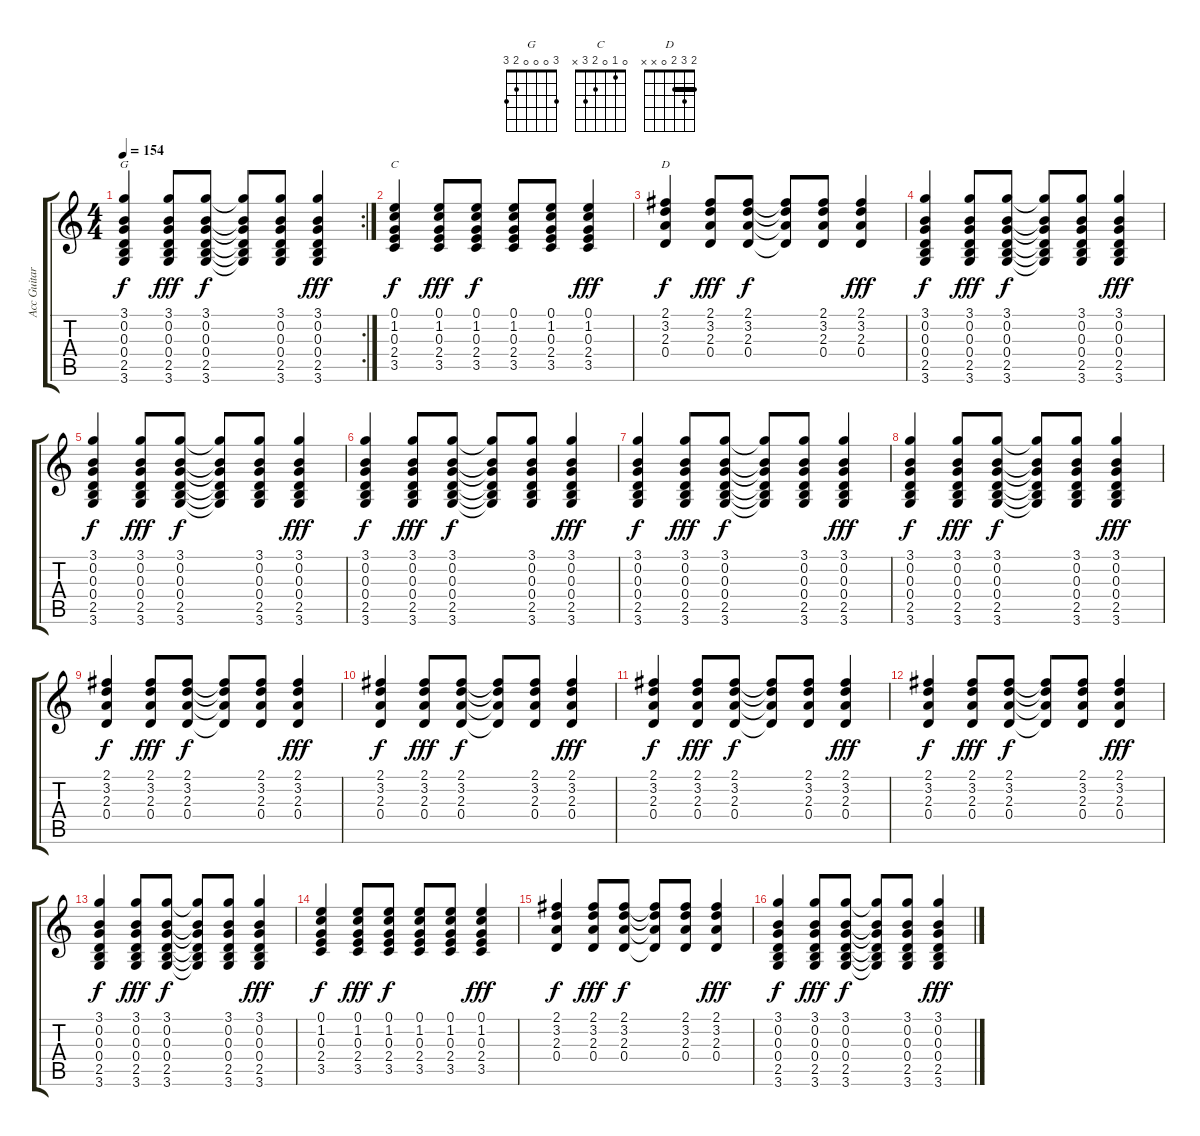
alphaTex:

\track ("Acc Guitare" "Acc Guitar") {instrument acousticguitarsteel}
\staff {score tabs}
\tuning (E4 B3 G3 D3 A2 E2) {hide}
\chord ("G" 3 0 0 0 2 3)
\chord ("C" 0 1 0 2 3 x)
\chord ("D" 2 3 2 0 x x) {barre 2}
\rc 2
\ts (4 4)
\tempo 154
\clef g2
\ks c
(3.1 0.2 0.3 0.4 2.5 3.6).4{ch "G" dy f} (3.1 0.2 0.3 0.4 2.5 3.6).8{dy fff} (3.1 0.2 0.3 0.4 2.5 3.6).8{dy f} (3.1{t} 0.2{t} 0.3{t} 0.4{t} 2.5{t} 3.6{t}).8 (3.1 0.2 0.3 0.4 2.5 3.6).8 (3.1 0.2 0.3 0.4 2.5 3.6).4{dy fff} |
(0.1 1.2 0.3 2.4 3.5).4{ch "C" dy f} (0.1 1.2 0.3 2.4 3.5).8{dy fff} (0.1 1.2 0.3 2.4 3.5).8{dy f} (0.1 1.2 0.3 2.4 3.5).8 (0.1 1.2 0.3 2.4 3.5).8 (0.1 1.2 0.3 2.4 3.5).4{dy fff} |
(2.1 3.2 2.3 0.4).4{ch "D" dy f} (2.1 3.2 2.3 0.4).8{dy fff} (2.1 3.2 2.3 0.4).8{dy f} (2.1{t} 3.2{t} 2.3{t} 0.4{t}).8 (2.1 3.2 2.3 0.4).8 (2.1 3.2 2.3 0.4).4{dy fff} |
(3.1 0.2 0.3 0.4 2.5 3.6).4{dy f} (3.1 0.2 0.3 0.4 2.5 3.6).8{dy fff} (3.1 0.2 0.3 0.4 2.5 3.6).8{dy f} (3.1{t} 0.2{t} 0.3{t} 0.4{t} 2.5{t} 3.6{t}).8 (3.1 0.2 0.3 0.4 2.5 3.6).8 (3.1 0.2 0.3 0.4 2.5 3.6).4{dy fff} |
(3.1 0.2 0.3 0.4 2.5 3.6).4{dy f} (3.1 0.2 0.3 0.4 2.5 3.6).8{dy fff} (3.1 0.2 0.3 0.4 2.5 3.6).8{dy f} (3.1{t} 0.2{t} 0.3{t} 0.4{t} 2.5{t} 3.6{t}).8 (3.1 0.2 0.3 0.4 2.5 3.6).8 (3.1 0.2 0.3 0.4 2.5 3.6).4{dy fff} |
(3.1 0.2 0.3 0.4 2.5 3.6).4{dy f} (3.1 0.2 0.3 0.4 2.5 3.6).8{dy fff} (3.1 0.2 0.3 0.4 2.5 3.6).8{dy f} (3.1{t} 0.2{t} 0.3{t} 0.4{t} 2.5{t} 3.6{t}).8 (3.1 0.2 0.3 0.4 2.5 3.6).8 (3.1 0.2 0.3 0.4 2.5 3.6).4{dy fff} |
(3.1 0.2 0.3 0.4 2.5 3.6).4{dy f} (3.1 0.2 0.3 0.4 2.5 3.6).8{dy fff} (3.1 0.2 0.3 0.4 2.5 3.6).8{dy f} (3.1{t} 0.2{t} 0.3{t} 0.4{t} 2.5{t} 3.6{t}).8 (3.1 0.2 0.3 0.4 2.5 3.6).8 (3.1 0.2 0.3 0.4 2.5 3.6).4{dy fff} |
(3.1 0.2 0.3 0.4 2.5 3.6).4{dy f} (3.1 0.2 0.3 0.4 2.5 3.6).8{dy fff} (3.1 0.2 0.3 0.4 2.5 3.6).8{dy f} (3.1{t} 0.2{t} 0.3{t} 0.4{t} 2.5{t} 3.6{t}).8 (3.1 0.2 0.3 0.4 2.5 3.6).8 (3.1 0.2 0.3 0.4 2.5 3.6).4{dy fff} |
(2.1 3.2 2.3 0.4).4{dy f} (2.1 3.2 2.3 0.4).8{dy fff} (2.1 3.2 2.3 0.4).8{dy f} (2.1{t} 3.2{t} 2.3{t} 0.4{t}).8 (2.1 3.2 2.3 0.4).8 (2.1 3.2 2.3 0.4).4{dy fff} |
(2.1 3.2 2.3 0.4).4{dy f} (2.1 3.2 2.3 0.4).8{dy fff} (2.1 3.2 2.3 0.4).8{dy f} (2.1{t} 3.2{t} 2.3{t} 0.4{t}).8 (2.1 3.2 2.3 0.4).8 (2.1 3.2 2.3 0.4).4{dy fff} |
(2.1 3.2 2.3 0.4).4{dy f} (2.1 3.2 2.3 0.4).8{dy fff} (2.1 3.2 2.3 0.4).8{dy f} (2.1{t} 3.2{t} 2.3{t} 0.4{t}).8 (2.1 3.2 2.3 0.4).8 (2.1 3.2 2.3 0.4).4{dy fff} |
(2.1 3.2 2.3 0.4).4{dy f} (2.1 3.2 2.3 0.4).8{dy fff} (2.1 3.2 2.3 0.4).8{dy f} (2.1{t} 3.2{t} 2.3{t} 0.4{t}).8 (2.1 3.2 2.3 0.4).8 (2.1 3.2 2.3 0.4).4{dy fff} |
(3.1 0.2 0.3 0.4 2.5 3.6).4{dy f} (3.1 0.2 0.3 0.4 2.5 3.6).8{dy fff} (3.1 0.2 0.3 0.4 2.5 3.6).8{dy f} (3.1{t} 0.2{t} 0.3{t} 0.4{t} 2.5{t} 3.6{t}).8 (3.1 0.2 0.3 0.4 2.5 3.6).8 (3.1 0.2 0.3 0.4 2.5 3.6).4{dy fff} |
(0.1 1.2 0.3 2.4 3.5).4{dy f} (0.1 1.2 0.3 2.4 3.5).8{dy fff} (0.1 1.2 0.3 2.4 3.5).8{dy f} (0.1 1.2 0.3 2.4 3.5).8 (0.1 1.2 0.3 2.4 3.5).8 (0.1 1.2 0.3 2.4 3.5).4{dy fff} |
(2.1 3.2 2.3 0.4).4{dy f} (2.1 3.2 2.3 0.4).8{dy fff} (2.1 3.2 2.3 0.4).8{dy f} (2.1{t} 3.2{t} 2.3{t} 0.4{t}).8 (2.1 3.2 2.3 0.4).8 (2.1 3.2 2.3 0.4).4{dy fff} |
(3.1 0.2 0.3 0.4 2.5 3.6).4{dy f} (3.1 0.2 0.3 0.4 2.5 3.6).8{dy fff} (3.1 0.2 0.3 0.4 2.5 3.6).8{dy f} (3.1{t} 0.2{t} 0.3{t} 0.4{t} 2.5{t} 3.6{t}).8 (3.1 0.2 0.3 0.4 2.5 3.6).8 (3.1 0.2 0.3 0.4 2.5 3.6).4{dy fff}
